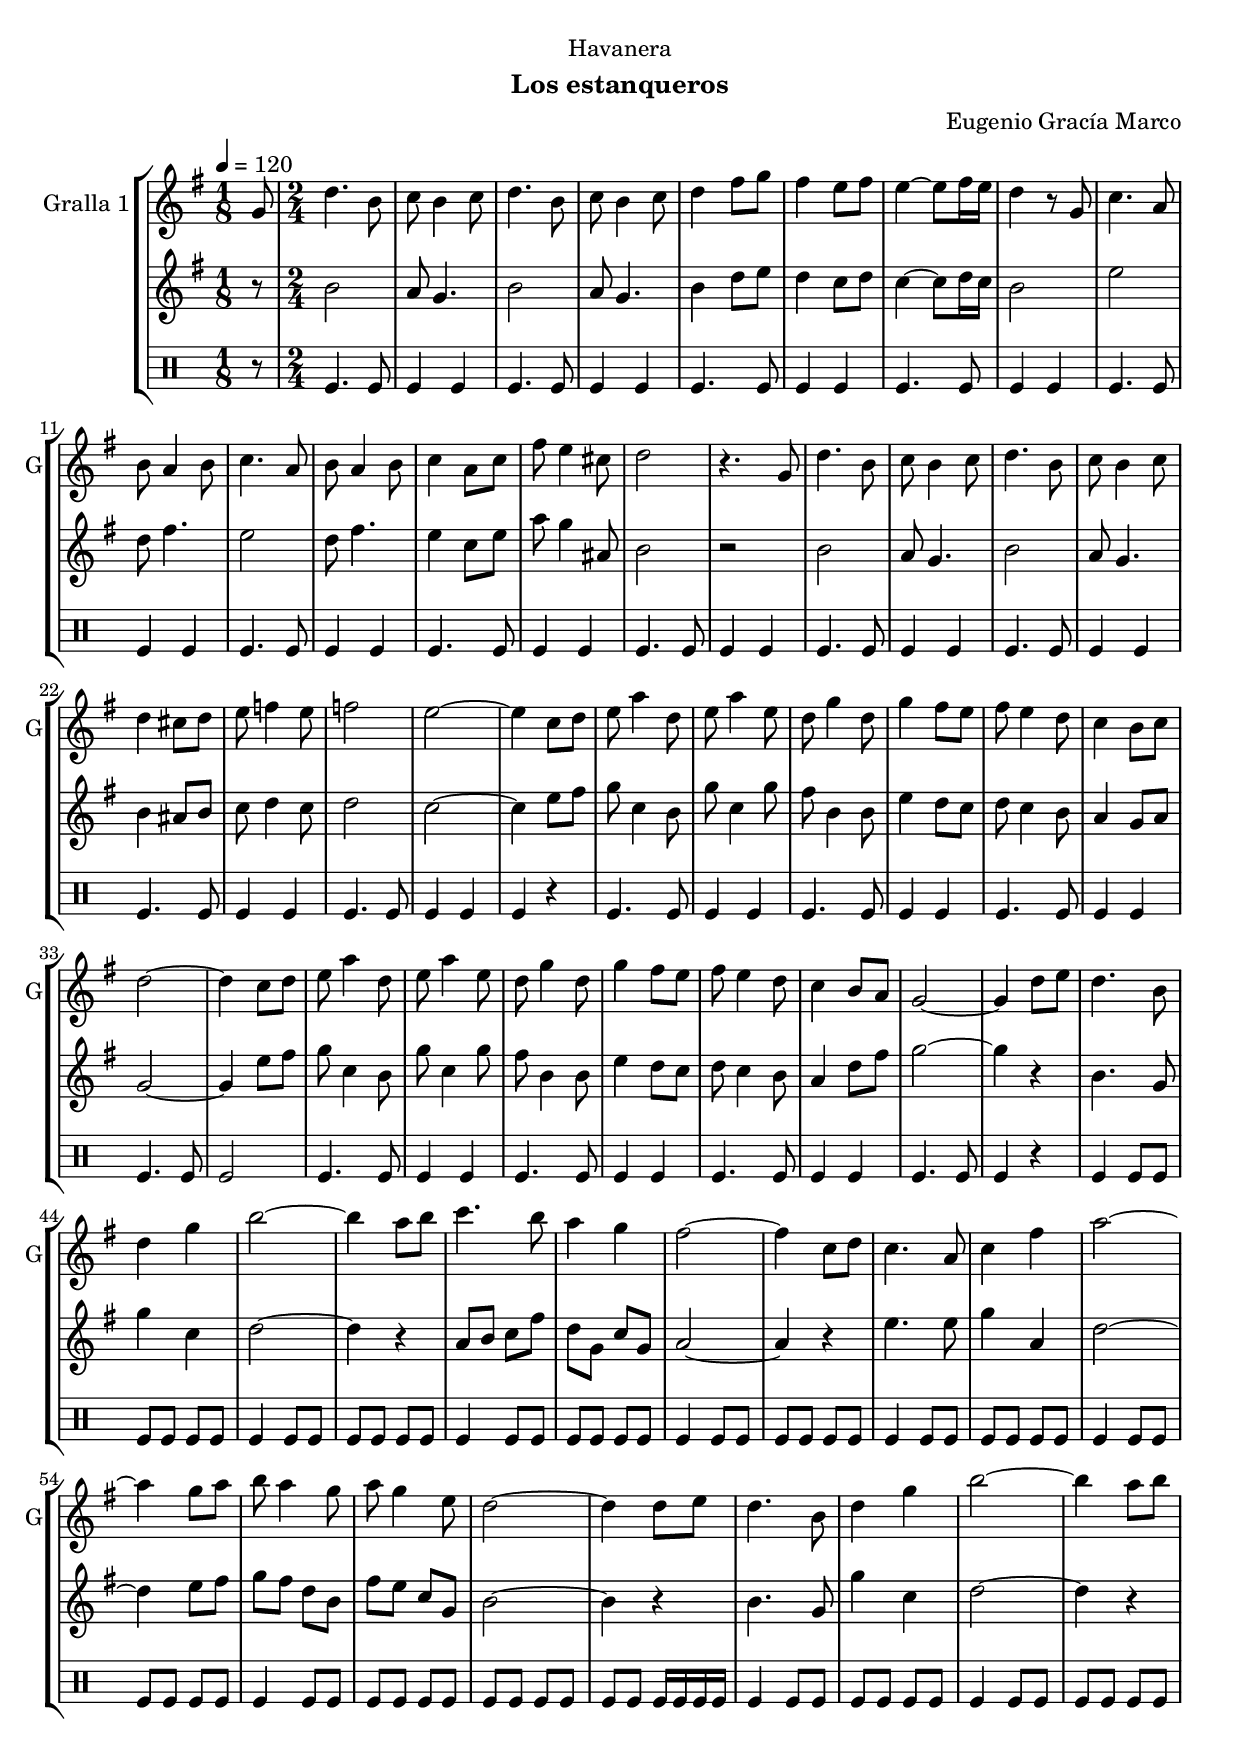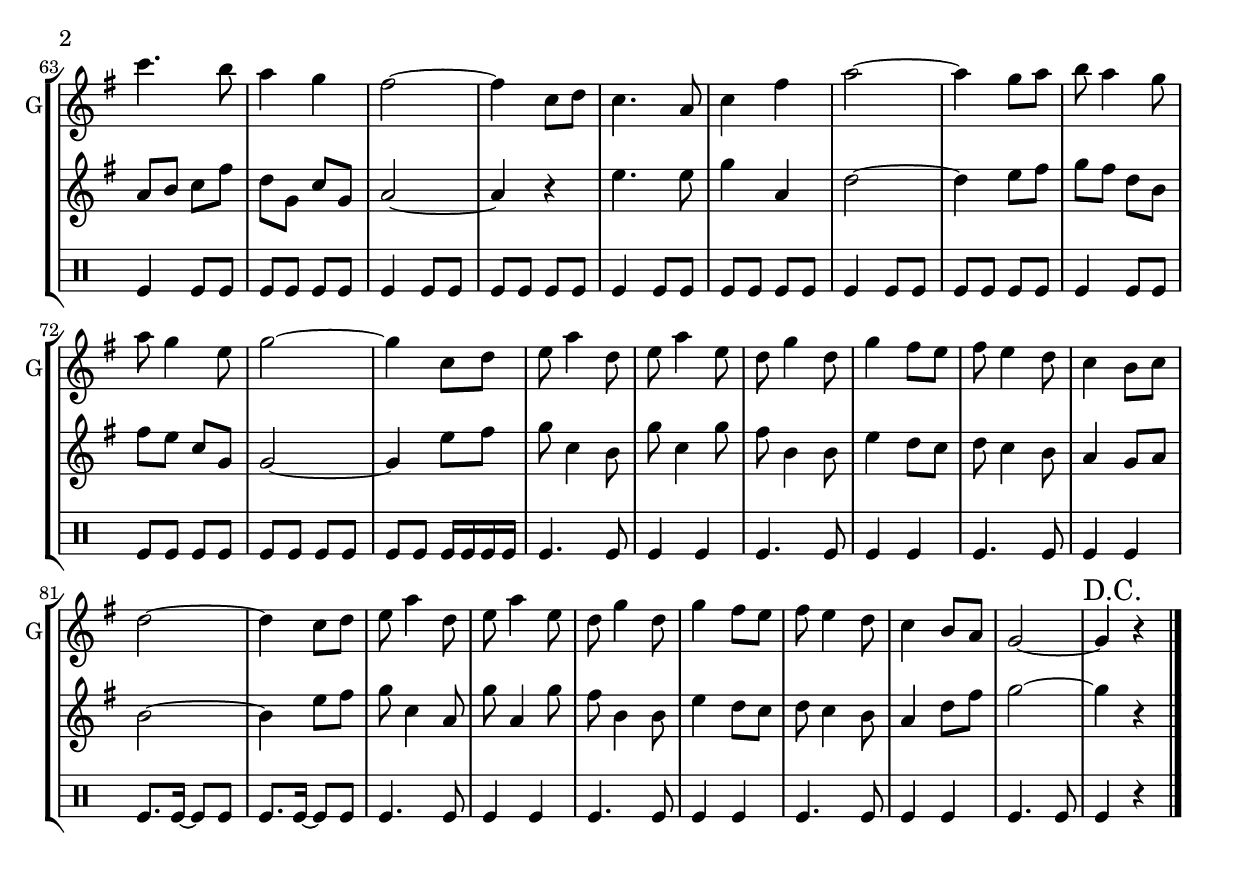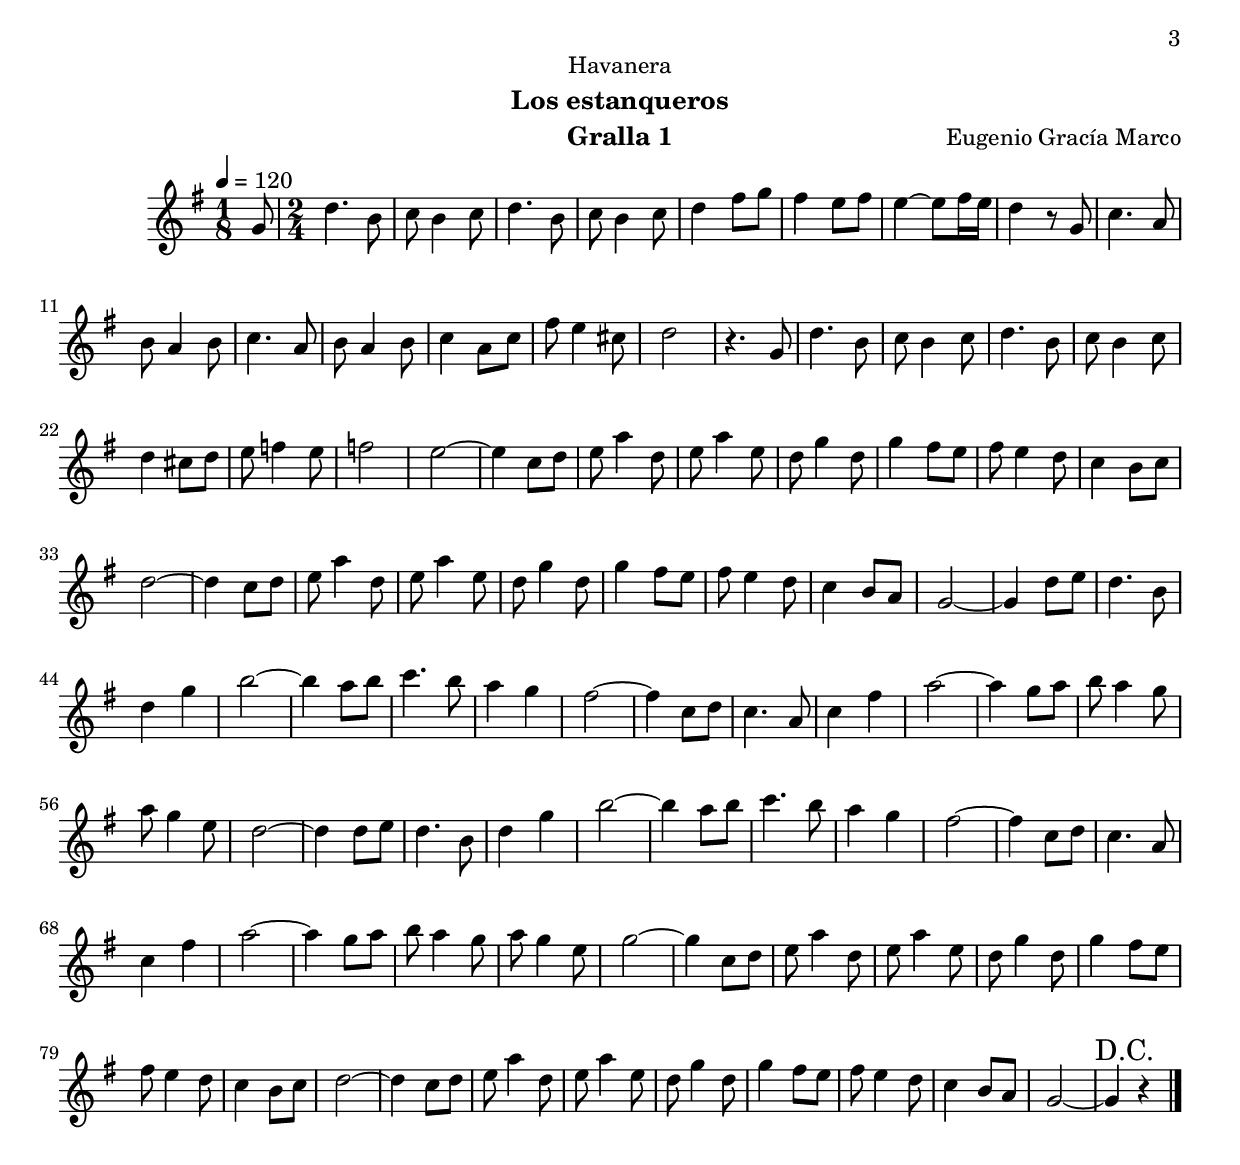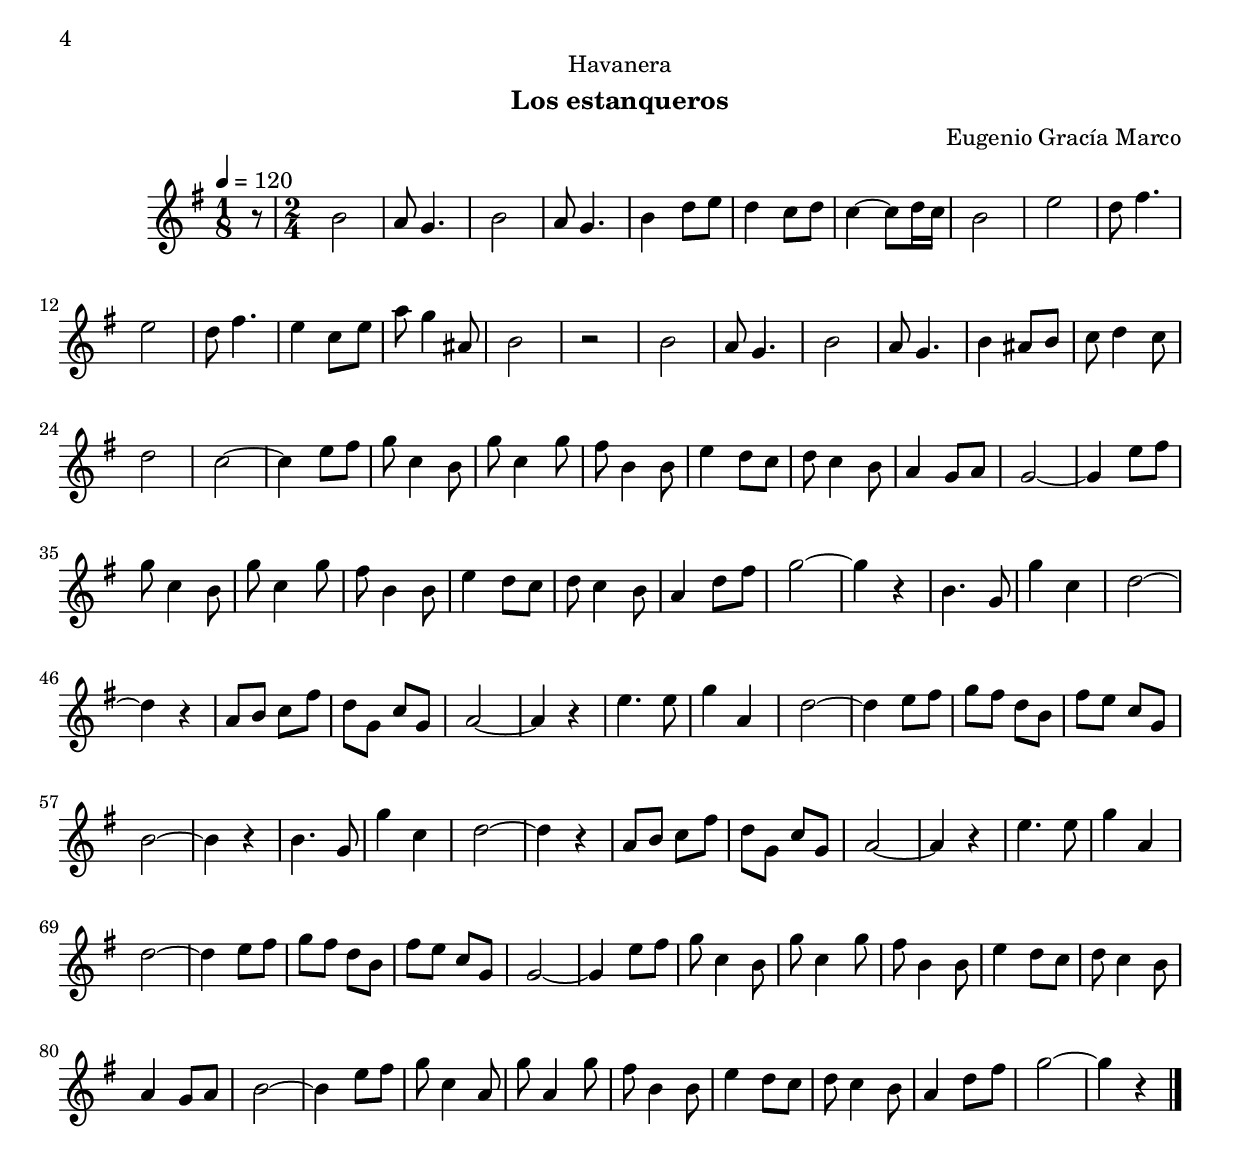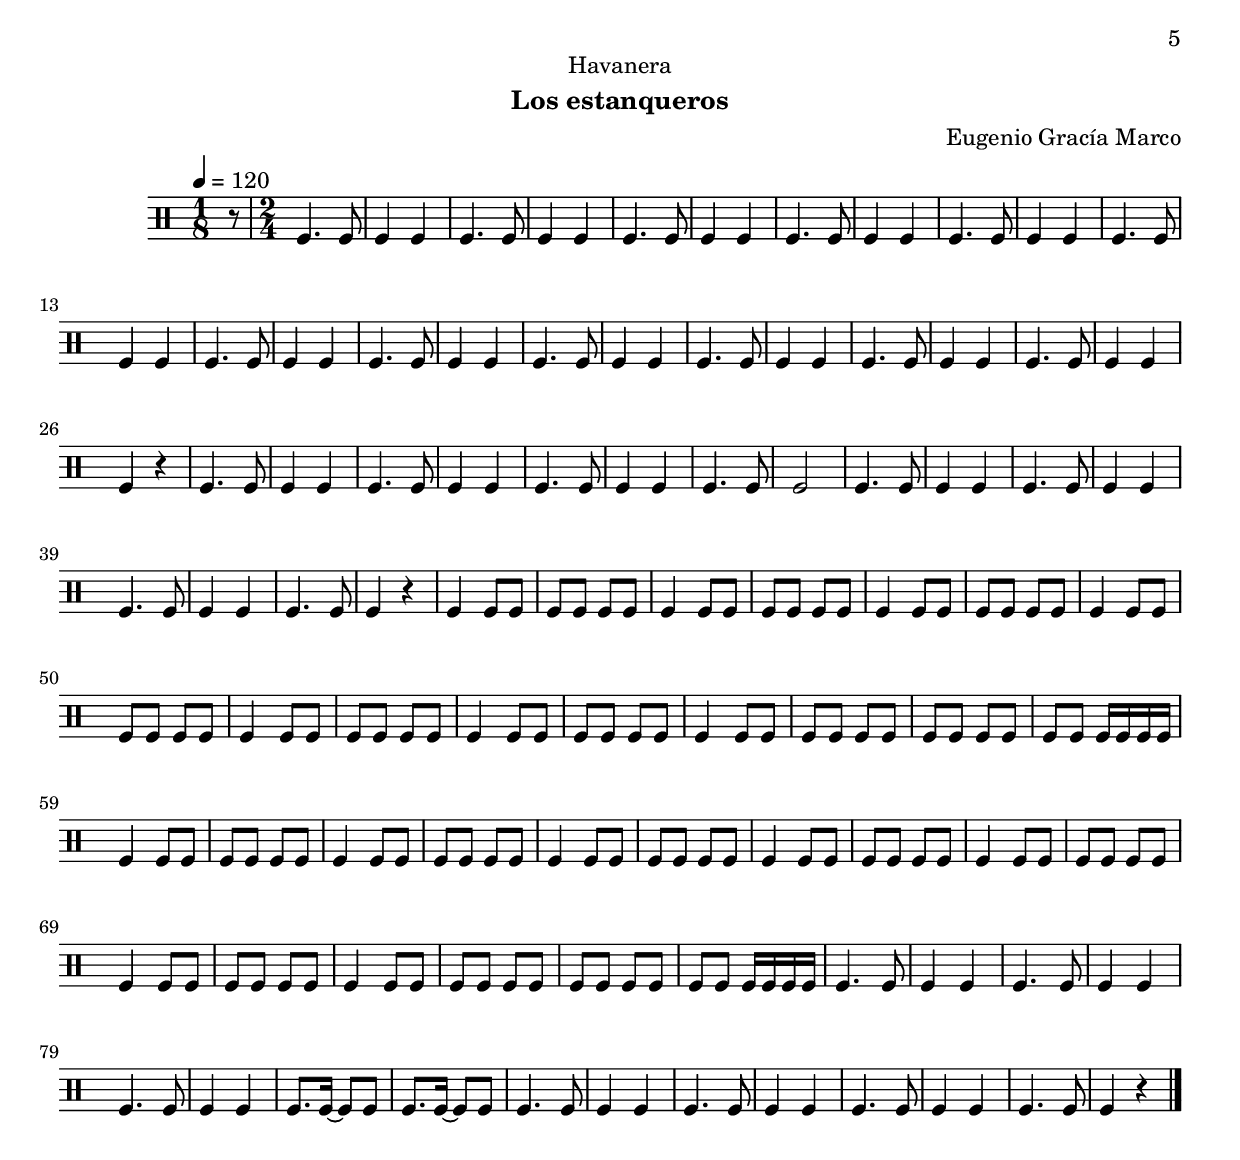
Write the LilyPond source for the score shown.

\version "2.16.2"

\header {
  dedication="Havanera"
  title=""
  subtitle="Los estanqueros"
  subsubtitle=""
  poet=""
  meter=""
  piece=""
  composer="Eugenio Gracía Marco"
  arranger=""
  opus=""
  instrument=""
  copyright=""
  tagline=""
}

liniaroAa =
\relative g'
{
  \tempo 4=120
  \clef treble
  \key g \major
  \time 1/8
  g8  |
  \time 2/4   d'4. b8  |
  c8 b4 c8  |
  d4. b8  |
  %05
  c8 b4 c8  |
  d4 fis8 g  |
  fis4 e8 fis  |
  e4 ~ e8 fis16 e  |
  d4 r8 g,  |
  %10
  c4. a8  |
  b8 a4 b8  |
  c4. a8  |
  b8 a4 b8  |
  c4 a8 c  |
  %15
  fis8 e4 cis8  |
  d2  |
  r4. g,8  |
  d'4. b8  |
  c8 b4 c8  |
  %20
  d4. b8  |
  c8 b4 c8  |
  d4 cis8 d  |
  e8 f4 e8  |
  f2  |
  %25
  e2 ~  |
  e4 c8 d  |
  e8 a4 d,8  |
  e8 a4 e8  |
  d8 g4 d8  |
  %30
  g4 fis8 e  |
  fis8 e4 d8  |
  c4 b8 c  |
  d2 ~  |
  d4 c8 d  |
  %35
  e8 a4 d,8  |
  e8 a4 e8  |
  d8 g4 d8  |
  g4 fis8 e  |
  fis8 e4 d8  |
  %40
  c4 b8 a  |
  g2 ~  |
  g4 d'8 e  |
  d4. b8  |
  d4 g  |
  %45
  b2 ~  |
  b4 a8 b  |
  c4. b8  |
  a4 g  |
  fis2 ~  |
  %50
  fis4 c8 d  |
  c4. a8  |
  c4 fis  |
  a2 ~  |
  a4 g8 a  |
  %55
  b8 a4 g8  |
  a8 g4 e8  |
  d2 ~  |
  d4 d8 e  |
  d4. b8  |
  %60
  d4 g  |
  b2 ~  |
  b4 a8 b  |
  c4. b8  |
  a4 g  |
  %65
  fis2 ~  |
  fis4 c8 d  |
  c4. a8  |
  c4 fis  |
  a2 ~  |
  %70
  a4 g8 a  |
  b8 a4 g8  |
  a8 g4 e8  |
  g2 ~  |
  g4 c,8 d  |
  %75
  e8 a4 d,8  |
  e8 a4 e8  |
  d8 g4 d8  |
  g4 fis8 e  |
  fis8 e4 d8  |
  %80
  c4 b8 c  |
  d2 ~  |
  d4 c8 d  |
  e8 a4 d,8  |
  e8 a4 e8  |
  %85
  d8 g4 d8  |
  g4 fis8 e  |
  fis8 e4 d8  |
  c4 b8 a  |
  g2 ~  |
  %90
  \mark "D.C." g4 r  \bar "|."
}

liniaroAb =
\relative b'
{
  \tempo 4=120
  \clef treble
  \key g \major
  \time 1/8
  r8  |
  \time 2/4   b2  |
  a8 g4.  |
  b2  |
  %05
  a8 g4.  |
  b4 d8 e  |
  d4 c8 d  |
  c4 ~ c8 d16 c  |
  b2  |
  %10
  e2  |
  d8 fis4.  |
  e2  |
  d8 fis4.  |
  e4 c8 e  |
  %15
  a8 g4 ais,8  |
  b2  |
  r2  |
  b2  |
  a8 g4.  |
  %20
  b2  |
  a8 g4.  |
  b4 ais8 b  |
  c8 d4 c8  |
  d2  |
  %25
  c2 ~  |
  c4 e8 fis  |
  g8 c,4 b8  |
  g'8 c,4 g'8  |
  fis8 b,4 b8  |
  %30
  e4 d8 c  |
  d8 c4 b8  |
  a4 g8 a  |
  g2 ~  |
  g4 e'8 fis  |
  %35
  g8 c,4 b8  |
  g'8 c,4 g'8  |
  fis8 b,4 b8  |
  e4 d8 c  |
  d8 c4 b8  |
  %40
  a4 d8 fis  |
  g2 ~  |
  g4 r  |
  b,4. g8  |
  g'4 c,  |
  %45
  d2 ~  |
  d4 r  |
  a8 b c fis  |
  d8 g, c g  |
  a2 ~  |
  %50
  a4 r  |
  e'4. e8  |
  g4 a,  |
  d2 ~  |
  d4 e8 fis  |
  %55
  g8 fis d b  |
  fis'8 e c g  |
  b2 ~  |
  b4 r  |
  b4. g8  |
  %60
  g'4 c,  |
  d2 ~  |
  d4 r  |
  a8 b c fis  |
  d8 g, c g  |
  %65
  a2 ~  |
  a4 r  |
  e'4. e8  |
  g4 a,  |
  d2 ~  |
  %70
  d4 e8 fis  |
  g8 fis d b  |
  fis'8 e c g  |
  g2 ~  |
  g4 e'8 fis  |
  %75
  g8 c,4 b8  |
  g'8 c,4 g'8  |
  fis8 b,4 b8  |
  e4 d8 c  |
  d8 c4 b8  |
  %80
  a4 g8 a  |
  b2 ~  |
  b4 e8 fis  |
  g8 c,4 a8  |
  g'8 a,4 g'8  |
  %85
  fis8 b,4 b8  |
  e4 d8 c  |
  d8 c4 b8  |
  a4 d8 fis  |
  g2 ~  |
  %90
  g4 r  \bar "|."
}

liniaroAc =
\drummode
{
  \tempo 4=120
  \time 1/8
  r8  |
  \time 2/4   tomfl4. tomfl8  |
  tomfl4 tomfl  |
  tomfl4. tomfl8  |
  %05
  tomfl4 tomfl  |
  tomfl4. tomfl8  |
  tomfl4 tomfl  |
  tomfl4. tomfl8  |
  tomfl4 tomfl  |
  %10
  tomfl4. tomfl8  |
  tomfl4 tomfl  |
  tomfl4. tomfl8  |
  tomfl4 tomfl  |
  tomfl4. tomfl8  |
  %15
  tomfl4 tomfl  |
  tomfl4. tomfl8  |
  tomfl4 tomfl  |
  tomfl4. tomfl8  |
  tomfl4 tomfl  |
  %20
  tomfl4. tomfl8  |
  tomfl4 tomfl  |
  tomfl4. tomfl8  |
  tomfl4 tomfl  |
  tomfl4. tomfl8  |
  %25
  tomfl4 tomfl  |
  tomfl4 r  |
  tomfl4. tomfl8  |
  tomfl4 tomfl  |
  tomfl4. tomfl8  |
  %30
  tomfl4 tomfl  |
  tomfl4. tomfl8  |
  tomfl4 tomfl  |
  tomfl4. tomfl8  |
  tomfl2  |
  %35
  tomfl4. tomfl8  |
  tomfl4 tomfl  |
  tomfl4. tomfl8  |
  tomfl4 tomfl  |
  tomfl4. tomfl8  |
  %40
  tomfl4 tomfl  |
  tomfl4. tomfl8  |
  tomfl4 r  |
  tomfl4 tomfl8 tomfl  |
  tomfl8 tomfl tomfl tomfl  |
  %45
  tomfl4 tomfl8 tomfl  |
  tomfl8 tomfl tomfl tomfl  |
  tomfl4 tomfl8 tomfl  |
  tomfl8 tomfl tomfl tomfl  |
  tomfl4 tomfl8 tomfl  |
  %50
  tomfl8 tomfl tomfl tomfl  |
  tomfl4 tomfl8 tomfl  |
  tomfl8 tomfl tomfl tomfl  |
  tomfl4 tomfl8 tomfl  |
  tomfl8 tomfl tomfl tomfl  |
  %55
  tomfl4 tomfl8 tomfl  |
  tomfl8 tomfl tomfl tomfl  |
  tomfl8 tomfl tomfl tomfl  |
  tomfl8 tomfl tomfl16 tomfl tomfl tomfl  |
  tomfl4 tomfl8 tomfl  |
  %60
  tomfl8 tomfl tomfl tomfl  |
  tomfl4 tomfl8 tomfl  |
  tomfl8 tomfl tomfl tomfl  |
  tomfl4 tomfl8 tomfl  |
  tomfl8 tomfl tomfl tomfl  |
  %65
  tomfl4 tomfl8 tomfl  |
  tomfl8 tomfl tomfl tomfl  |
  tomfl4 tomfl8 tomfl  |
  tomfl8 tomfl tomfl tomfl  |
  tomfl4 tomfl8 tomfl  |
  %70
  tomfl8 tomfl tomfl tomfl  |
  tomfl4 tomfl8 tomfl  |
  tomfl8 tomfl tomfl tomfl  |
  tomfl8 tomfl tomfl tomfl  |
  tomfl8 tomfl tomfl16 tomfl tomfl tomfl  |
  %75
  tomfl4. tomfl8  |
  tomfl4 tomfl  |
  tomfl4. tomfl8  |
  tomfl4 tomfl  |
  tomfl4. tomfl8  |
  %80
  tomfl4 tomfl  |
  tomfl8. tomfl16 ~ tomfl8 tomfl  |
  tomfl8. tomfl16 ~ tomfl8 tomfl  |
  tomfl4. tomfl8  |
  tomfl4 tomfl  |
  %85
  tomfl4. tomfl8  |
  tomfl4 tomfl  |
  tomfl4. tomfl8  |
  tomfl4 tomfl  |
  tomfl4. tomfl8  |
  %90
  tomfl4 r  \bar "|."
}

\bookpart {
  \score {
    \new StaffGroup {
      \override Score.RehearsalMark #'self-alignment-X = #LEFT
      <<
        \new Staff \with {instrumentName = #"Gralla 1" shortInstrumentName = #"G"} \liniaroAa
        \new Staff \with {instrumentName = #"" shortInstrumentName = #" "} \liniaroAb
        \new DrumStaff \with {instrumentName = #"" shortInstrumentName = #" "} \liniaroAc
      >>
    }
    \layout {}
  }
  \score { \unfoldRepeats
    \new StaffGroup {
      \override Score.RehearsalMark #'self-alignment-X = #LEFT
      <<
        \new Staff \with {instrumentName = #"Gralla 1" shortInstrumentName = #"G"} \liniaroAa
        \new Staff \with {instrumentName = #"" shortInstrumentName = #" "} \liniaroAb
        \new DrumStaff \with {instrumentName = #"" shortInstrumentName = #" "} \liniaroAc
      >>
    }
    \midi {
      \set Staff.midiInstrument = "oboe"
      \set DrumStaff.midiInstrument = "drums"
    }
  }
}

\bookpart {
  \header {instrument="Gralla 1"}
  \score {
    \new StaffGroup {
      \override Score.RehearsalMark #'self-alignment-X = #LEFT
      <<
        \new Staff \liniaroAa
      >>
    }
    \layout {}
  }
  \score { \unfoldRepeats
    \new StaffGroup {
      \override Score.RehearsalMark #'self-alignment-X = #LEFT
      <<
        \new Staff \liniaroAa
      >>
    }
    \midi {
      \set Staff.midiInstrument = "oboe"
      \set DrumStaff.midiInstrument = "drums"
    }
  }
}

\bookpart {
  \header {instrument=""}
  \score {
    \new StaffGroup {
      \override Score.RehearsalMark #'self-alignment-X = #LEFT
      <<
        \new Staff \liniaroAb
      >>
    }
    \layout {}
  }
  \score { \unfoldRepeats
    \new StaffGroup {
      \override Score.RehearsalMark #'self-alignment-X = #LEFT
      <<
        \new Staff \liniaroAb
      >>
    }
    \midi {
      \set Staff.midiInstrument = "oboe"
      \set DrumStaff.midiInstrument = "drums"
    }
  }
}

\bookpart {
  \header {instrument=""}
  \score {
    \new StaffGroup {
      \override Score.RehearsalMark #'self-alignment-X = #LEFT
      <<
        \new DrumStaff \liniaroAc
      >>
    }
    \layout {}
  }
  \score { \unfoldRepeats
    \new StaffGroup {
      \override Score.RehearsalMark #'self-alignment-X = #LEFT
      <<
        \new DrumStaff \liniaroAc
      >>
    }
    \midi {
      \set Staff.midiInstrument = "oboe"
      \set DrumStaff.midiInstrument = "drums"
    }
  }
}

